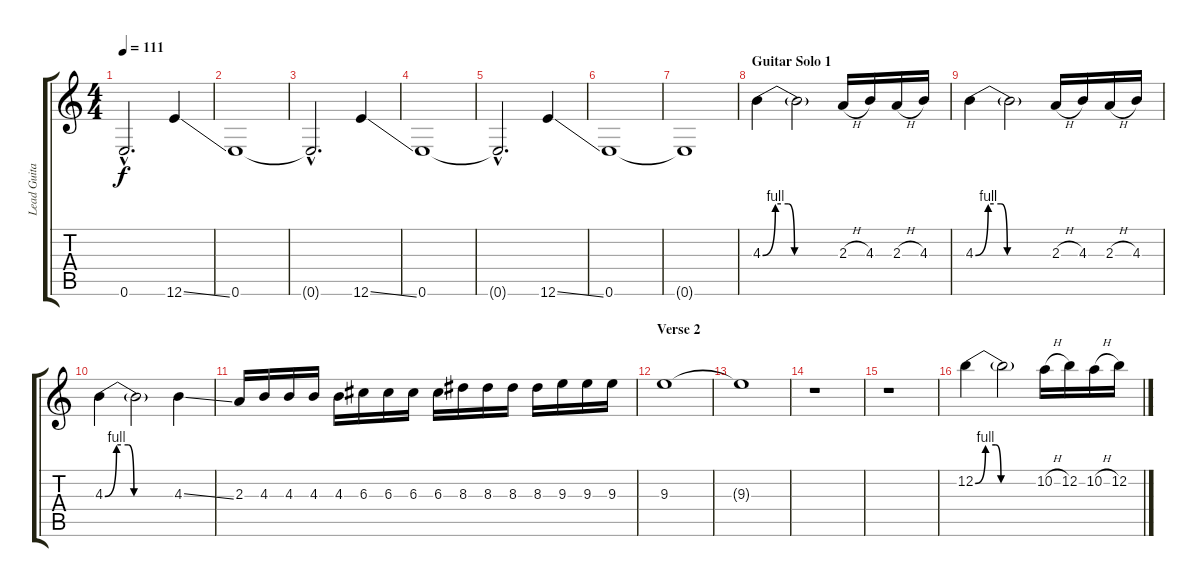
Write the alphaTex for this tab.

\track ("Lead Guitar" "Lead Guita") {instrument overdrivenguitar}
\staff {score tabs}
\tuning (E4 B3 G3 D3 A2 E2) {hide}
\ts (4 4)
\tempo 111
\clef g2
\ks c
0.6{hac t}.2{d dy f} 12.6{ss}.4 |
0.6.1 |
0.6{hac t}.2{d} 12.6{ss}.4 |
0.6.1 |
0.6{hac t}.2{d} 12.6{ss}.4 |
0.6.1 |
0.6{t}.1 |
\section ("" "Guitar Solo 1")
4.3{be (custom 0 0 10 4 20 4 25 0 60 0)}.4 4.3{t}.2 2.3{h}.16 4.3.16 2.3{h}.16 4.3.16 |
4.3{be (custom 0 0 10 4 20 4 25 0 60 0)}.4 4.3{t}.2 2.3{h}.16 4.3.16 2.3{h}.16 4.3.16 |
4.3{be (custom 0 0 10 4 20 4 25 0 60 0)}.4 4.3{t}.2 4.3{ss}.4 |
2.3.16 4.3.16 4.3.16 4.3.16 4.3.16 6.3.16 6.3.16 6.3.16 6.3.16 8.3.16 8.3.16 8.3.16 8.3.16 9.3.16 9.3.16 9.3.16 |
\section ("" "Verse 2")
9.3.1 |
9.3{t}.1 |
r.1 |
r.1 |
12.2{be (custom 0 0 10 4 20 4 25 0 60 0)}.4 12.2{t}.2 10.2{h}.16 12.2.16 10.2{h}.16 12.2.16
